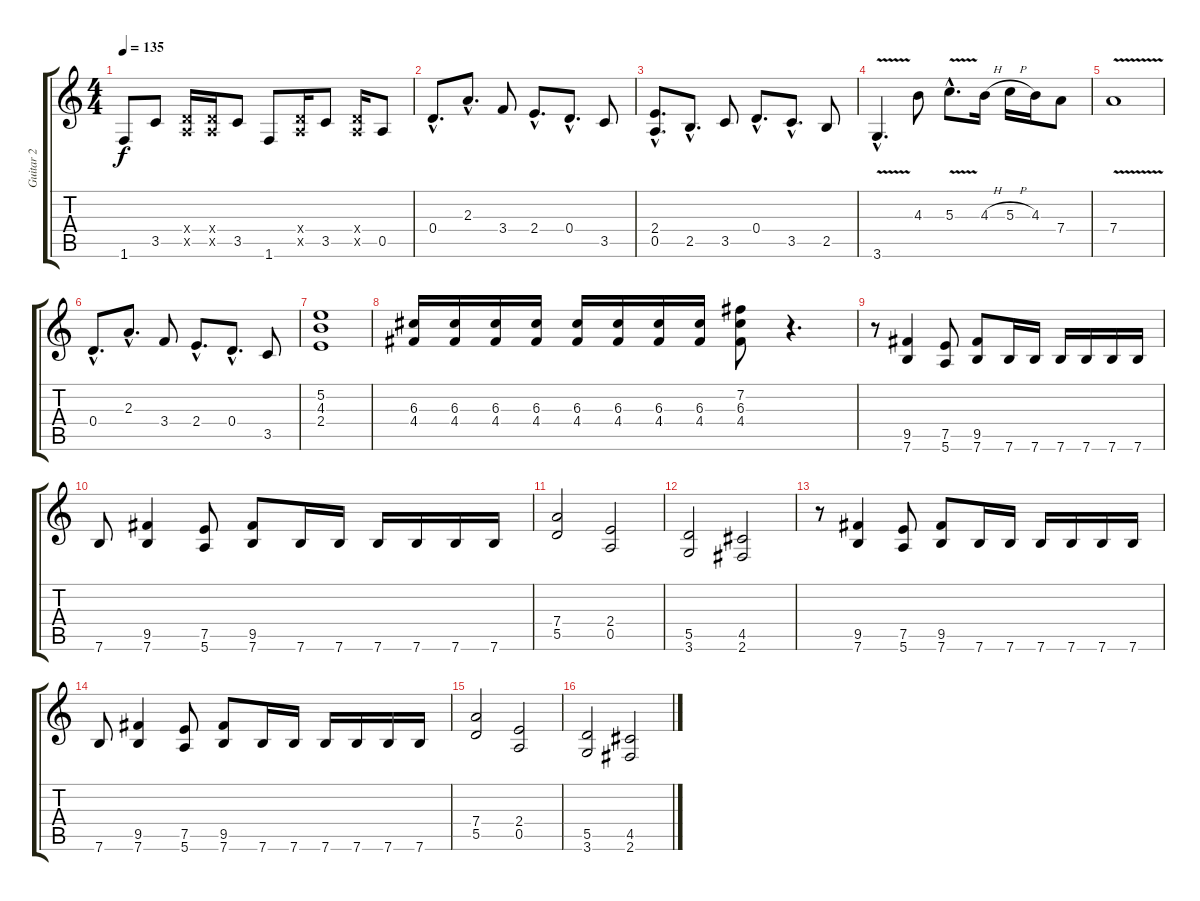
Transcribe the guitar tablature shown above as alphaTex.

\track ("Guitar 2" "Guitar 2") {instrument overdrivenguitar}
\staff {score tabs}
\tuning (E4 B3 G3 D3 A2 E2) {hide}
\ts (4 4)
\tempo 135
\clef g2
\ks c
1.6.8{dy f} 3.5.8 (0.4{x} 0.5{x}).16 (0.4{x} 0.5{x}).16 3.5.8 1.6.8 (0.4{x} 0.5{x}).16 3.5.8 (0.4{x} 0.5{x}).16 0.5.8 |
0.4{hac}.8{d} 2.3{hac}.8{d} 3.4.8 2.4{hac}.8{d} 0.4{hac}.8{d} 3.5.8 |
(2.4{hac} 0.5{hac}).8{d} 2.5{hac}.8{d} 3.5.8 0.4{hac}.8{d} 3.5{hac}.8{d} 2.5.8 |
3.6{v hac}.4{d} 4.3.8 5.3{v hac}.8{d} 4.3{h}.16 5.3{h}.16 4.3.16 7.4.8 |
7.4{v}.1 |
0.4{hac}.8{d} 2.3{hac}.8{d} 3.4.8 2.4{hac}.8{d} 0.4{hac}.8{d} 3.5.8 |
(5.2 4.3 2.4).1 |
(6.3 4.4).16 (6.3 4.4).16 (6.3 4.4).16 (6.3 4.4).16 (6.3 4.4).16 (6.3 4.4).16 (6.3 4.4).16 (6.3 4.4).16 (7.2 6.3 4.4).8 r.4{d} |
r.8 (9.5 7.6).4 (7.5 5.6).8 (9.5 7.6).8 7.6.16 7.6.16 7.6.16 7.6.16 7.6.16 7.6.16 |
7.6.8 (9.5 7.6).4 (7.5 5.6).8 (9.5 7.6).8 7.6.16 7.6.16 7.6.16 7.6.16 7.6.16 7.6.16 |
(7.4 5.5).2 (2.4 0.5).2 |
(5.5 3.6).2 (4.5 2.6).2 |
r.8 (9.5 7.6).4 (7.5 5.6).8 (9.5 7.6).8 7.6.16 7.6.16 7.6.16 7.6.16 7.6.16 7.6.16 |
7.6.8 (9.5 7.6).4 (7.5 5.6).8 (9.5 7.6).8 7.6.16 7.6.16 7.6.16 7.6.16 7.6.16 7.6.16 |
(7.4 5.5).2 (2.4 0.5).2 |
(5.5 3.6).2 (4.5 2.6).2
